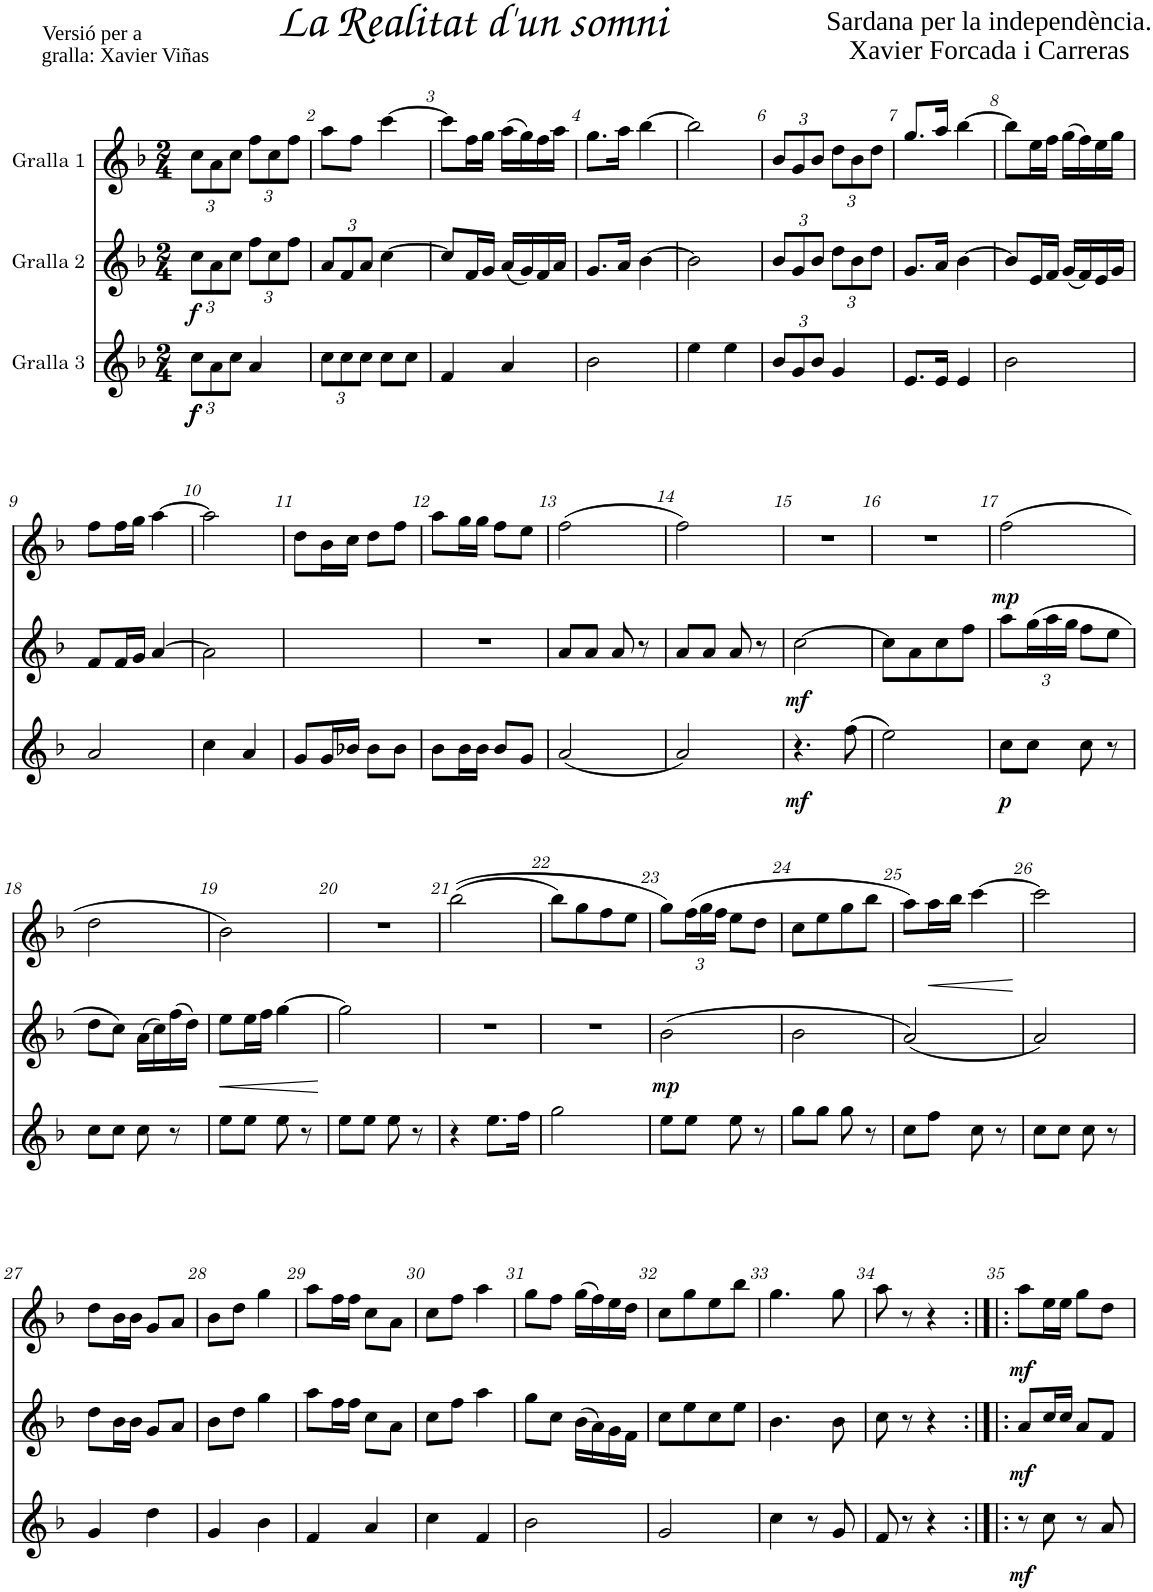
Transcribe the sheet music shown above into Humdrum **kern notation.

**kern	**dynam	**kern	**dynam	**kern	**dynam
*part3	*part3	*part2	*part2	*part1	*part1
*staff3	*staff3	*staff2	*staff2	*staff1	*staff1
*I"Gralla 3	*	*I"Gralla 2	*	*I"Gralla 1	*
*clefG2	*	*clefG2	*	*clefG2	*
*k[b-]	*	*k[b-]	*	*k[b-]	*
*F:	*	*F:	*	*F:	*
*M2/4	*	*M2/4	*	*M2/4	*
*Xbrackettup	*	*Xbrackettup	*	*Xbrackettup	*
=1	=1	=1	=1	=1	=1
!	!LO:DY:b	!	!	!	!
!	!LO:DY:n=1:b	!	!LO:DY:b	!	!
12cc\L	f f	12cc\L	f	12cc\L	.
12a\	.	12a\	.	12a\	.
12cc\J	.	12cc\J	.	12cc\J	.
4a/	.	12ff\L	.	12ff\L	.
.	.	12cc\	.	12cc\	.
.	.	12ff\J	.	12ff\J	.
=2	=2	=2	=2	=2	=2
12cc\L	.	12a/L	.	8aa\L	.
12cc\	.	12f/	.	.	.
.	.	.	.	8ff\J	.
12cc\J	.	12a/J	.	.	.
8cc\L	.	[>4cc\	.	[>4ccc\	.
8cc\J	.	.	.	.	.
=3	=3	=3	=3	=3	=3
4f/	.	8cc/L]	.	8ccc\L]	.
.	.	16f/L	.	16ff\L	.
.	.	16g/JJ	.	16gg\JJ	.
4a/	.	(<16a/LL	.	(16aa\LL	.
.	.	16g/)	.	16gg\)	.
.	.	16f/	.	16ff\	.
.	.	16a/JJ	.	16aa\JJ	.
=4	=4	=4	=4	=4	=4
2b-\	.	8.g/L	.	8.gg\L	.
.	.	16a/Jk	.	16aa\Jk	.
.	.	[>4b-\	.	[>4bb-\	.
=5	=5	=5	=5	=5	=5
4ee\	.	2b-\]	.	2bb-\]	.
4ee\	.	.	.	.	.
=6	=6	=6	=6	=6	=6
12b-/L	.	12b-/L	.	12b-/L	.
12g/	.	12g/	.	12g/	.
12b-/J	.	12b-/J	.	12b-/J	.
4g/	.	12dd\L	.	12dd\L	.
.	.	12b-\	.	12b-\	.
.	.	12dd\J	.	12dd\J	.
=7	=7	=7	=7	=7	=7
8.e/L	.	8.g/L	.	8.gg/L	.
16e/Jk	.	16a/Jk	.	16aa/Jk	.
4e/	.	[>4b-\	.	[4bb-\	.
=8	=8	=8	=8	=8	=8
2b-\	.	8b-/L]	.	8bb-\L]	.
.	.	16e/L	.	16ee\L	.
.	.	16f/JJ	.	16ff\JJ	.
.	.	(16g/LL	.	(>16gg\LL	.
.	.	16f/)	.	16ff\)	.
.	.	16e/	.	16ee\	.
.	.	16g/JJ	.	16gg\JJ	.
!!LO:LB:g=z
=9	=9	=9	=9	=9	=9
2a/	.	8f/L	.	8ff\L	.
.	.	16f/L	.	16ff\L	.
.	.	16g/JJ	.	16gg\JJ	.
.	.	[>4a/	.	[>4aa\	.
=10	=10	=10	=10	=10	=10
4cc\	.	2a\]	.	2aa\]	.
4a/	.	.	.	.	.
=11	=11	=11	=11	=11	=11
8g/L	.	2ryy	.	8dd\L	.
16g/L	.	.	.	16b-\L	.
16b-X/JJ	.	.	.	16cc\JJ	.
8b-\L	.	.	.	8dd\L	.
8b-\J	.	.	.	8ff\J	.
=12	=12	=12	=12	=12	=12
8b-\L	.	2r	.	8aa\L	.
16b-\L	.	.	.	16gg\L	.
16b-\JJ	.	.	.	16gg\JJ	.
8b-/L	.	.	.	8ff\L	.
8g/J	.	.	.	8ee\J	.
=13	=13	=13	=13	=13	=13
(<2a/	.	8a/L	.	(>2ff\	.
.	.	8a/J	.	.	.
.	.	8a/	.	.	.
.	.	8r	.	.	.
=14	=14	=14	=14	=14	=14
2a/)	.	8a/L	.	2ff\)	.
.	.	8a/J	.	.	.
.	.	8a/	.	.	.
.	.	8r	.	.	.
=15	=15	=15	=15	=15	=15
!	!LO:DY:b	!	!LO:DY:b	!	!
4.r	mf	[2cc\	mf	2r	.
(>8ff\	.	.	.	.	.
=16	=16	=16	=16	=16	=16
2ee\)	.	8cc\L]	.	2r	.
.	.	8a\	.	.	.
.	.	8cc\	.	.	.
.	.	8ff\J	.	.	.
=17	=17	=17	=17	=17	=17
!	!LO:DY:b	!	!	!	!LO:DY:b
8cc\L	p	8aa\L	.	(>2ff\	mp
8cc\J	.	(24gg\L	.	.	.
.	.	24aa\	.	.	.
.	.	24gg\JJ	.	.	.
8cc\	.	8ff\L	.	.	.
8r	.	8ee\J	.	.	.
!!LO:LB:g=z
=18	=18	=18	=18	=18	=18
8cc\L	.	8dd\L	.	2dd\	.
8cc\J	.	8cc\J)	.	.	.
8cc\	.	(16a\LL	.	.	.
.	.	16cc\)	.	.	.
8r	.	(>16ff\	.	.	.
.	.	16dd\JJ)	.	.	.
=19	=19	=19	=19	=19	=19
!	!	!	!LO:HP:b	!	!
8ee\L	.	8ee\L	<	2b-\)	.
8ee\J	.	16ee\L	.	.	.
.	.	16ff\JJ	.	.	.
8ee\	.	[>4gg\	.	.	.
8r	.	.	.	.	.
.	.	.	[	.	.
=20	=20	=20	=20	=20	=20
8ee\L	.	2gg\]	.	2r	.
8ee\J	.	.	.	.	.
8ee\	.	.	.	.	.
8r	.	.	.	.	.
=21	=21	=21	=21	=21	=21
4r	.	2r	.	(>(>2bb-\	.
8.ee\L	.	.	.	.	.
16ff\Jk	.	.	.	.	.
=22	=22	=22	=22	=22	=22
2gg\	.	2r	.	8bb-\L)	.
.	.	.	.	8gg\	.
.	.	.	.	8ff\	.
.	.	.	.	8ee\J	.
=23	=23	=23	=23	=23	=23
!	!	!	!LO:DY:b	!	!
8ee\L	.	(2b-\	mp	8gg\L)	.
8ee\J	.	.	.	(>24ff\L	.
.	.	.	.	24gg\	.
.	.	.	.	24ff\JJ	.
8ee\	.	.	.	8ee\L	.
8r	.	.	.	8dd\J	.
=24	=24	=24	=24	=24	=24
8gg\L	.	2b-\	.	8cc\L	.
8gg\J	.	.	.	8ee\	.
8gg\	.	.	.	8gg\	.
8r	.	.	.	8bb-\J	.
=25	=25	=25	=25	=25	=25
8cc\L	.	(<2a/)	.	8aa\L)	.
!	!	!	!	!	!LO:HP:b
8ff\J	.	.	.	16aa\L	<
.	.	.	.	16bb-\JJ	.
8cc\	.	.	.	[>4ccc\	.
8r	.	.	.	.	.
.	.	.	.	.	[
=26	=26	=26	=26	=26	=26
8cc\L	.	2a/)	.	2ccc\]	.
8cc\J	.	.	.	.	.
8cc\	.	.	.	.	.
8r	.	.	.	.	.
!!LO:LB:g=z
=27	=27	=27	=27	=27	=27
4g/	.	8dd\L	.	8dd\L	.
.	.	16b-\L	.	16b-\L	.
.	.	16b-\JJ	.	16b-\JJ	.
4dd\	.	8g/L	.	8g/L	.
.	.	8a/J	.	8a/J	.
=28	=28	=28	=28	=28	=28
4g/	.	8b-\L	.	8b-\L	.
.	.	8dd\J	.	8dd\J	.
4b-\	.	4gg\	.	4gg\	.
=29	=29	=29	=29	=29	=29
4f/	.	8aa\L	.	8aa\L	.
.	.	16ff\L	.	16ff\L	.
.	.	16ff\JJ	.	16ff\JJ	.
4a/	.	8cc\L	.	8cc\L	.
.	.	8a\J	.	8a\J	.
=30	=30	=30	=30	=30	=30
4cc\	.	8cc\L	.	8cc\L	.
.	.	8ff\J	.	8ff\J	.
4f/	.	4aa\	.	4aa\	.
=31	=31	=31	=31	=31	=31
2b-\	.	8gg\L	.	8gg\L	.
.	.	8cc\J	.	8ff\J	.
.	.	(>16b-\LL	.	(>16gg\LL	.
.	.	16a\)	.	16ff\)	.
.	.	16g\	.	16ee\	.
.	.	16f\JJ	.	16dd\JJ	.
=32	=32	=32	=32	=32	=32
2g/	.	8cc\L	.	8cc\L	.
.	.	8ee\	.	8gg\	.
.	.	8cc\	.	8ee\	.
.	.	8ee\J	.	8bb-\J	.
=33	=33	=33	=33	=33	=33
4cc\	.	4.b-\	.	4.gg\	.
8r	.	.	.	.	.
8g/	.	8b-\	.	8gg\	.
=34	=34	=34	=34	=34	=34
8f/	.	8cc\	.	8aa\	.
8r	.	8r	.	8r	.
4r	.	4r	.	4r	.
=35:|!|:	=35:|!|:	=35:|!|:	=35:|!|:	=35:|!|:	=35:|!|:
!	!LO:DY:b	!	!LO:DY:b	!	!LO:DY:b
8r	mf	8a/L	mf	8aa\L	mf
8cc\	.	16cc/L	.	16ee\L	.
.	.	16cc/JJ	.	16ee\JJ	.
8r	.	8a/L	.	8gg\L	.
8a/	.	8f/J	.	8dd\J	.
=	=	=	=	=	=
*-	*-	*-	*-	*-	*-
